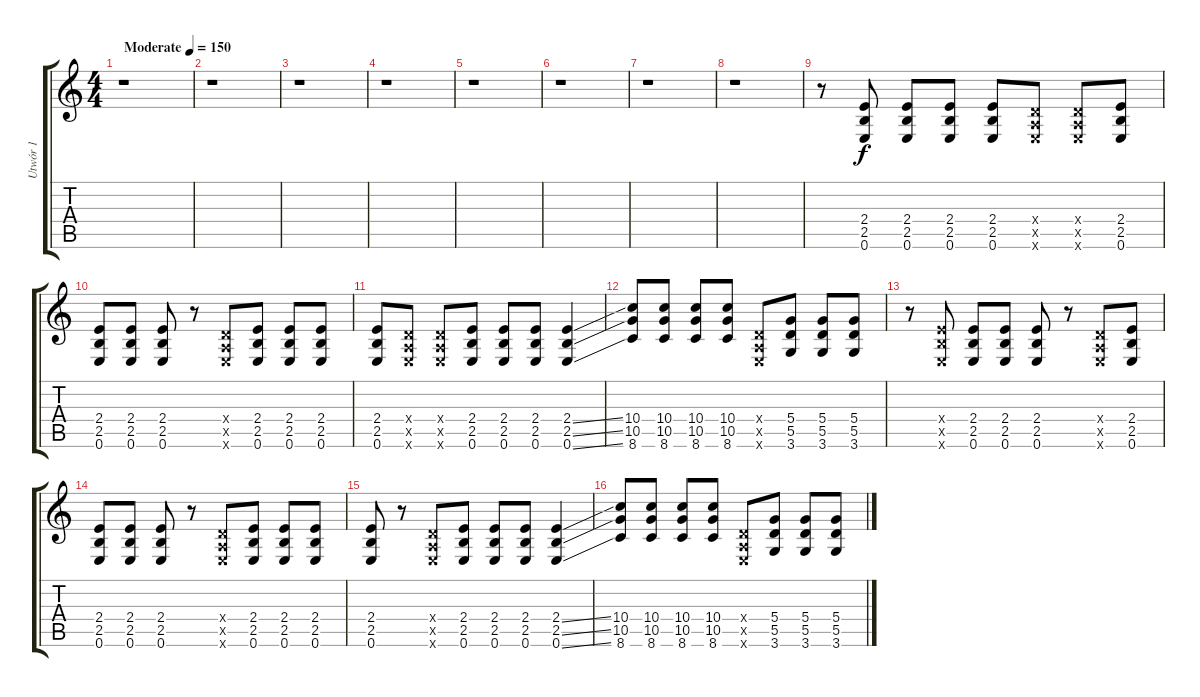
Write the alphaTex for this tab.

\track ("Utwór 1" "Utwór 1") {instrument overdrivenguitar}
\staff {score tabs}
\tuning (E4 B3 G3 D3 A2 E2) {hide}
\ts (4 4)
\tempo (150 "Moderate")
\clef g2
\ks c
r.1{dy f instrument overdrivenguitar} |
r.1 |
r.1 |
r.1 |
r.1 |
r.1 |
r.1 |
r.1 |
r.8 (2.4 2.5 0.6).8 (2.4 2.5 0.6).8 (2.4 2.5 0.6).8 (2.4 2.5 0.6).8 (0.4{x} 0.5{x} 0.6{x}).8 (0.4{x} 0.5{x} 0.6{x}).8 (2.4 2.5 0.6).8 |
(2.4 2.5 0.6).8 (2.4 2.5 0.6).8 (2.4 2.5 0.6).8 r.8 (0.4{x} 0.5{x} 0.6{x}).8 (2.4 2.5 0.6).8 (2.4 2.5 0.6).8 (2.4 2.5 0.6).8 |
(2.4 2.5 0.6).8 (0.4{x} 0.5{x} 0.6{x}).8 (0.4{x} 0.5{x} 0.6{x}).8 (2.4 2.5 0.6).8 (2.4 2.5 0.6).8 (2.4 2.5 0.6).8 (2.4{ss} 2.5{ss} 0.6{ss}).4 |
(10.4 10.5 8.6).8 (10.4 10.5 8.6).8 (10.4 10.5 8.6).8 (10.4 10.5 8.6).8 (0.4{x} 0.5{x} 0.6{x}).8 (5.4 5.5 3.6).8 (5.4 5.5 3.6).8 (5.4 5.5 3.6).8 |
r.8 (2.4{x} 2.5{x} 0.6{x}).8 (2.4 2.5 0.6).8 (2.4 2.5 0.6).8 (2.4 2.5 0.6).8 r.8 (0.4{x} 0.5{x} 0.6{x}).8 (2.4 2.5 0.6).8 |
(2.4 2.5 0.6).8 (2.4 2.5 0.6).8 (2.4 2.5 0.6).8 r.8 (0.4{x} 0.5{x} 0.6{x}).8 (2.4 2.5 0.6).8 (2.4 2.5 0.6).8 (2.4 2.5 0.6).8 |
(2.4 2.5 0.6).8 r.8 (0.4{x} 0.5{x} 0.6{x}).8 (2.4 2.5 0.6).8 (2.4 2.5 0.6).8 (2.4 2.5 0.6).8 (2.4{ss} 2.5{ss} 0.6{ss}).4 |
(10.4 10.5 8.6).8 (10.4 10.5 8.6).8 (10.4 10.5 8.6).8 (10.4 10.5 8.6).8 (0.4{x} 0.5{x} 0.6{x}).8 (5.4 5.5 3.6).8 (5.4 5.5 3.6).8 (5.4 5.5 3.6).8
